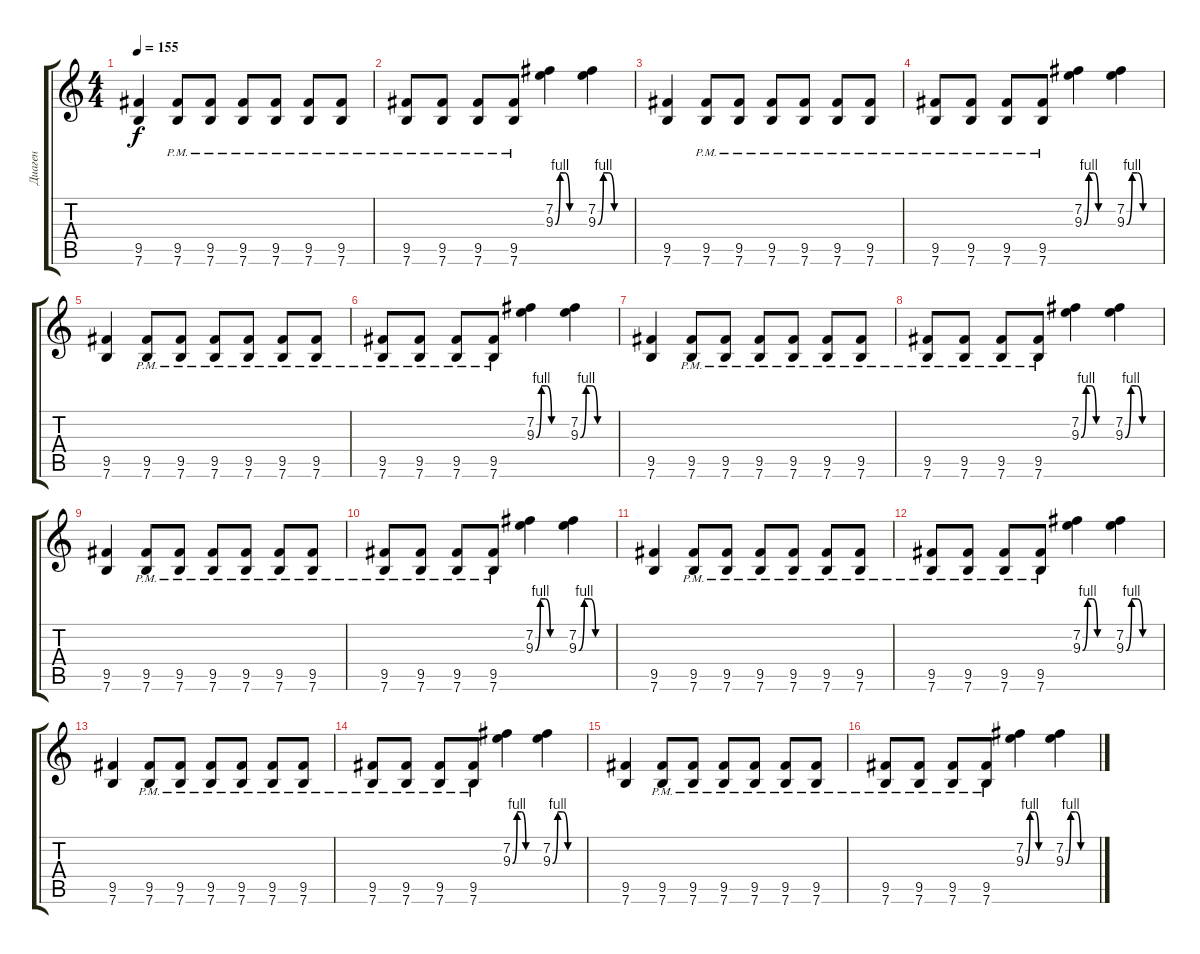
\track ("Диаген" "Диаген") {instrument distortionguitar}
\staff {score tabs}
\tuning (E4 B3 G3 D3 A2 E2) {hide}
\ts (4 4)
\tempo 155
\clef g2
\ks c
(9.5 7.6).4{dy f} (9.5{pm} 7.6{pm}).8 (9.5{pm} 7.6{pm}).8 (9.5{pm} 7.6{pm}).8 (9.5{pm} 7.6{pm}).8 (9.5{pm} 7.6{pm}).8 (9.5{pm} 7.6{pm}).8 |
(9.5{pm} 7.6{pm}).8 (9.5{pm} 7.6{pm}).8 (9.5{pm} 7.6{pm}).8 (9.5{pm} 7.6{pm}).8 (7.2 9.3{be (custom 0 0 10 4 20 4 30 0 60 0)}).4 (7.2 9.3{be (custom 0 0 10 4 20 4 30 0 60 0)}).4 |
(9.5 7.6).4 (9.5{pm} 7.6{pm}).8 (9.5{pm} 7.6{pm}).8 (9.5{pm} 7.6{pm}).8 (9.5{pm} 7.6{pm}).8 (9.5{pm} 7.6{pm}).8 (9.5{pm} 7.6{pm}).8 |
(9.5{pm} 7.6{pm}).8 (9.5{pm} 7.6{pm}).8 (9.5{pm} 7.6{pm}).8 (9.5{pm} 7.6{pm}).8 (7.2 9.3{be (custom 0 0 10 4 20 4 30 0 60 0)}).4 (7.2 9.3{be (custom 0 0 10 4 20 4 30 0 60 0)}).4 |
(9.5 7.6).4 (9.5{pm} 7.6{pm}).8 (9.5{pm} 7.6{pm}).8 (9.5{pm} 7.6{pm}).8 (9.5{pm} 7.6{pm}).8 (9.5{pm} 7.6{pm}).8 (9.5{pm} 7.6{pm}).8 |
(9.5{pm} 7.6{pm}).8 (9.5{pm} 7.6{pm}).8 (9.5{pm} 7.6{pm}).8 (9.5{pm} 7.6{pm}).8 (7.2 9.3{be (custom 0 0 10 4 20 4 30 0 60 0)}).4 (7.2 9.3{be (custom 0 0 10 4 20 4 30 0 60 0)}).4 |
(9.5 7.6).4 (9.5{pm} 7.6{pm}).8 (9.5{pm} 7.6{pm}).8 (9.5{pm} 7.6{pm}).8 (9.5{pm} 7.6{pm}).8 (9.5{pm} 7.6{pm}).8 (9.5{pm} 7.6{pm}).8 |
(9.5{pm} 7.6{pm}).8 (9.5{pm} 7.6{pm}).8 (9.5{pm} 7.6{pm}).8 (9.5{pm} 7.6{pm}).8 (7.2 9.3{be (custom 0 0 10 4 20 4 30 0 60 0)}).4 (7.2 9.3{be (custom 0 0 10 4 20 4 30 0 60 0)}).4 |
(9.5 7.6).4 (9.5{pm} 7.6{pm}).8 (9.5{pm} 7.6{pm}).8 (9.5{pm} 7.6{pm}).8 (9.5{pm} 7.6{pm}).8 (9.5{pm} 7.6{pm}).8 (9.5{pm} 7.6{pm}).8 |
(9.5{pm} 7.6{pm}).8 (9.5{pm} 7.6{pm}).8 (9.5{pm} 7.6{pm}).8 (9.5{pm} 7.6{pm}).8 (7.2 9.3{be (custom 0 0 10 4 20 4 30 0 60 0)}).4 (7.2 9.3{be (custom 0 0 10 4 20 4 30 0 60 0)}).4 |
(9.5 7.6).4 (9.5{pm} 7.6{pm}).8 (9.5{pm} 7.6{pm}).8 (9.5{pm} 7.6{pm}).8 (9.5{pm} 7.6{pm}).8 (9.5{pm} 7.6{pm}).8 (9.5{pm} 7.6{pm}).8 |
(9.5{pm} 7.6{pm}).8 (9.5{pm} 7.6{pm}).8 (9.5{pm} 7.6{pm}).8 (9.5{pm} 7.6{pm}).8 (7.2 9.3{be (custom 0 0 10 4 20 4 30 0 60 0)}).4 (7.2 9.3{be (custom 0 0 10 4 20 4 30 0 60 0)}).4 |
(9.5 7.6).4 (9.5{pm} 7.6{pm}).8 (9.5{pm} 7.6{pm}).8 (9.5{pm} 7.6{pm}).8 (9.5{pm} 7.6{pm}).8 (9.5{pm} 7.6{pm}).8 (9.5{pm} 7.6{pm}).8 |
(9.5{pm} 7.6{pm}).8 (9.5{pm} 7.6{pm}).8 (9.5{pm} 7.6{pm}).8 (9.5{pm} 7.6{pm}).8 (7.2 9.3{be (custom 0 0 10 4 20 4 30 0 60 0)}).4 (7.2 9.3{be (custom 0 0 10 4 20 4 30 0 60 0)}).4 |
(9.5 7.6).4 (9.5{pm} 7.6{pm}).8 (9.5{pm} 7.6{pm}).8 (9.5{pm} 7.6{pm}).8 (9.5{pm} 7.6{pm}).8 (9.5{pm} 7.6{pm}).8 (9.5{pm} 7.6{pm}).8 |
(9.5{pm} 7.6{pm}).8 (9.5{pm} 7.6{pm}).8 (9.5{pm} 7.6{pm}).8 (9.5{pm} 7.6{pm}).8 (7.2 9.3{be (custom 0 0 10 4 20 4 30 0 60 0)}).4 (7.2 9.3{be (custom 0 0 10 4 20 4 30 0 60 0)}).4
